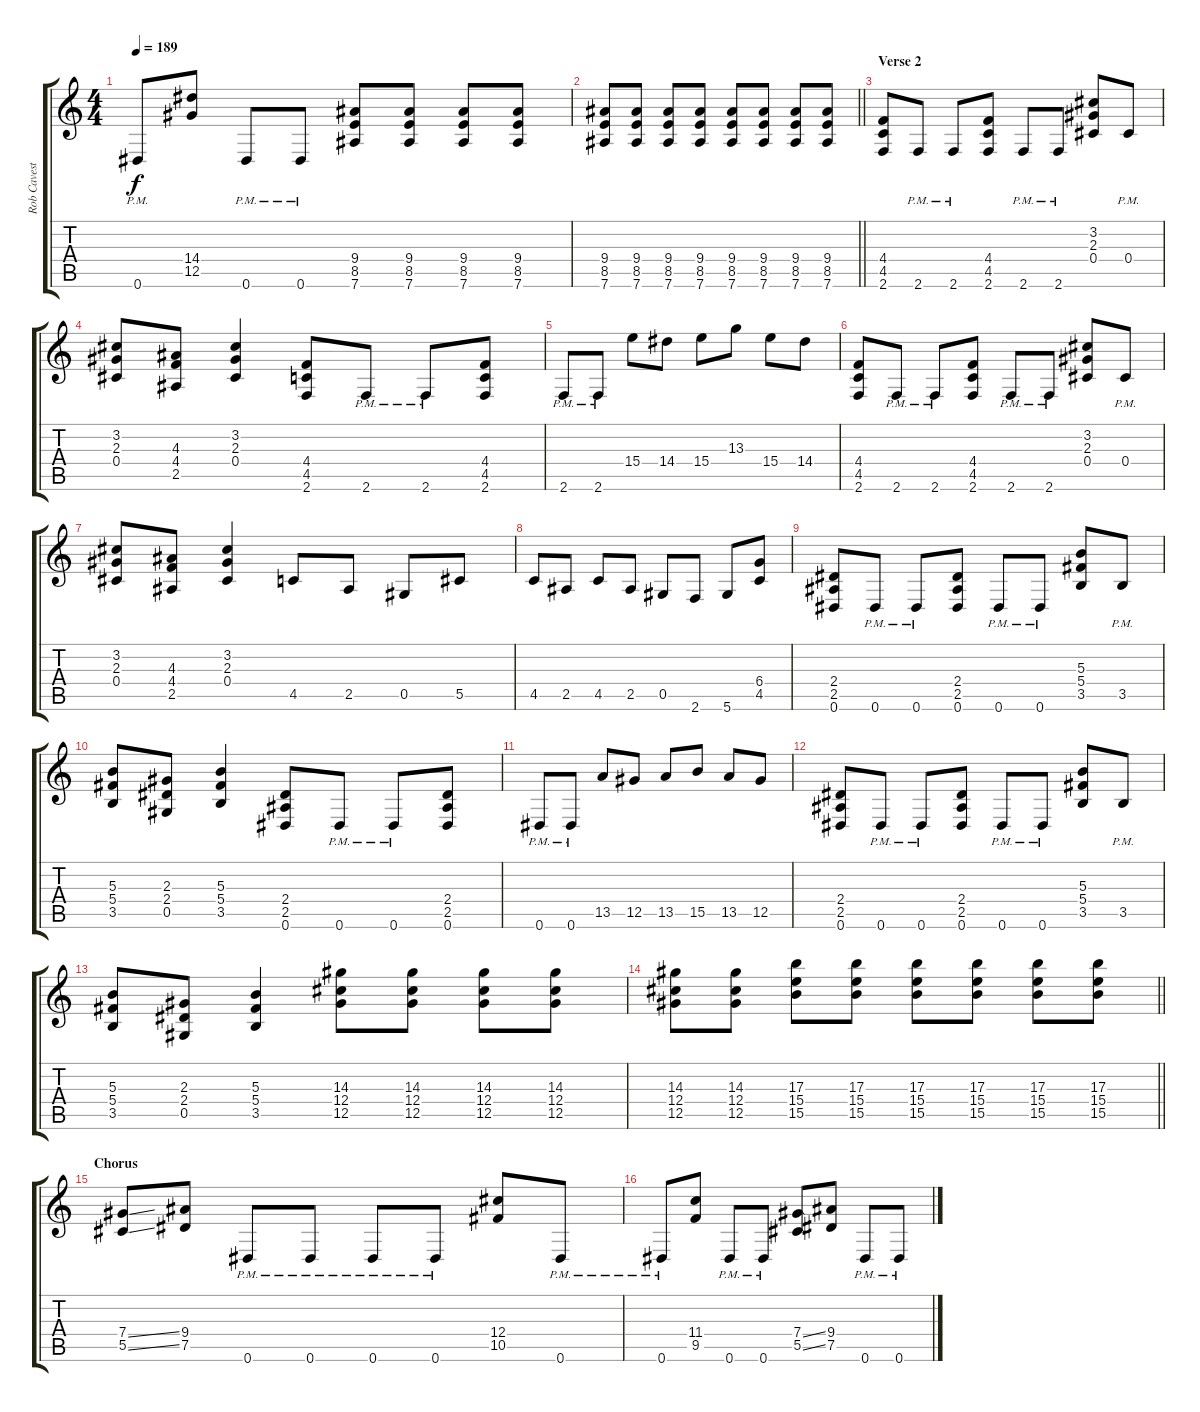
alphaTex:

\track ("Rob Cavestany" "Rob Cavest") {instrument distortionguitar}
\staff {score tabs}
\tuning (Eb4 Bb3 Gb3 Db3 Ab2 Eb2) {hide}
\ts (4 4)
\tempo 189
\clef g2
\ks c
0.6{pm}.8{dy f} (14.4 12.5).8 0.6{pm}.8 0.6{pm}.8 (9.4 8.5 7.6).8 (9.4 8.5 7.6).8 (9.4 8.5 7.6).8 (9.4 8.5 7.6).8 |
\barLineRight lightlight
(9.4 8.5 7.6).8 (9.4 8.5 7.6).8 (9.4 8.5 7.6).8 (9.4 8.5 7.6).8 (9.4 8.5 7.6).8 (9.4 8.5 7.6).8 (9.4 8.5 7.6).8 (9.4 8.5 7.6).8 |
\section ("" "Verse 2")
(4.4 4.5 2.6).8 2.6{pm}.8 2.6{pm}.8 (4.4 4.5 2.6).8 2.6{pm}.8 2.6{pm}.8 (3.2 2.3 0.4).8 0.4{pm}.8 |
(3.2 2.3 0.4).8 (4.3 4.4 2.5).8 (3.2 2.3 0.4).4 (4.4 4.5 2.6).8 2.6{pm}.8 2.6{pm}.8 (4.4 4.5 2.6).8 |
2.6{pm}.8 2.6{pm}.8 15.4.8 14.4.8 15.4.8 13.3.8 15.4.8 14.4.8 |
(4.4 4.5 2.6).8 2.6{pm}.8 2.6{pm}.8 (4.4 4.5 2.6).8 2.6{pm}.8 2.6{pm}.8 (3.2 2.3 0.4).8 0.4{pm}.8 |
(3.2 2.3 0.4).8 (4.3 4.4 2.5).8 (3.2 2.3 0.4).4 4.5.8 2.5.8 0.5.8 5.5.8 |
4.5.8 2.5.8 4.5.8 2.5.8 0.5.8 2.6.8 5.6.8 (6.4 4.5).8 |
(2.4 2.5 0.6).8 0.6{pm}.8 0.6{pm}.8 (2.4 2.5 0.6).8 0.6{pm}.8 0.6{pm}.8 (5.3 5.4 3.5).8 3.5{pm}.8 |
(5.3 5.4 3.5).8 (2.3 2.4 0.5).8 (5.3 5.4 3.5).4 (2.4 2.5 0.6).8 0.6{pm}.8 0.6{pm}.8 (2.4 2.5 0.6).8 |
0.6{pm}.8 0.6{pm}.8 13.5.8 12.5.8 13.5.8 15.5.8 13.5.8 12.5.8 |
(2.4 2.5 0.6).8 0.6{pm}.8 0.6{pm}.8 (2.4 2.5 0.6).8 0.6{pm}.8 0.6{pm}.8 (5.3 5.4 3.5).8 3.5{pm}.8 |
(5.3 5.4 3.5).8 (2.3 2.4 0.5).8 (5.3 5.4 3.5).4 (14.3 12.4 12.5).8 (14.3 12.4 12.5).8 (14.3 12.4 12.5).8 (14.3 12.4 12.5).8 |
\barLineRight lightlight
(14.3 12.4 12.5).8 (14.3 12.4 12.5).8 (17.3 15.4 15.5).8 (17.3 15.4 15.5).8 (17.3 15.4 15.5).8 (17.3 15.4 15.5).8 (17.3 15.4 15.5).8 (17.3 15.4 15.5).8 |
\section ("" "Chorus")
(7.4{ss} 5.5{ss}).8 (9.4 7.5).8 0.6{pm}.8 0.6{pm}.8 0.6{pm}.8 0.6{pm}.8 (12.4 10.5).8 0.6{pm}.8 |
0.6{pm}.8 (11.4 9.5).8 0.6{pm}.8 0.6{pm}.8 (7.4{ss} 5.5{ss}).8 (9.4 7.5).8 0.6{pm}.8 0.6{pm}.8
